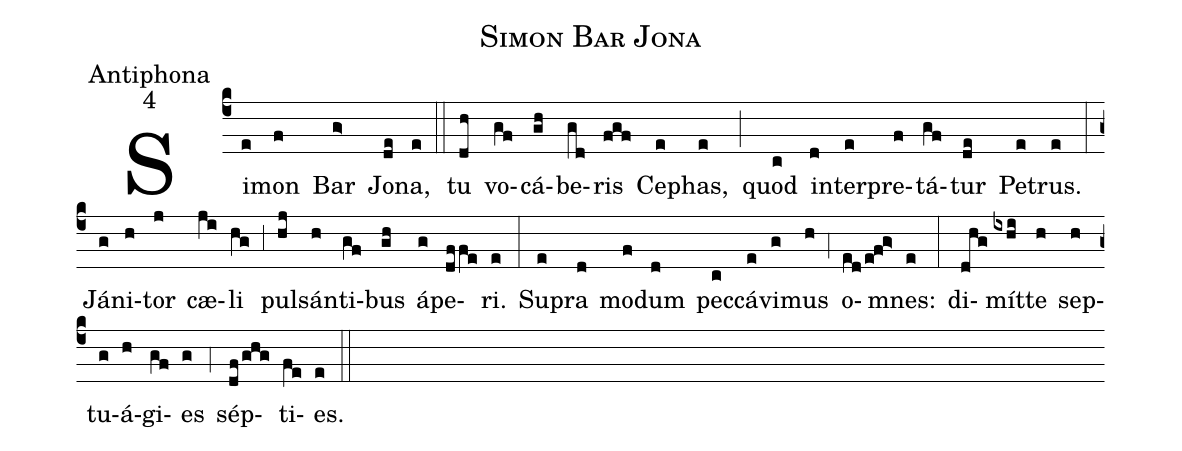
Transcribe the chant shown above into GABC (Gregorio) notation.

name:Simon Bar Jona;
office-part:Antiphona;
mode:4;
%%
(c4) Si(e)mon(f) Bar(g>) Jo(de)na,(e) (::)
tu(dh) vo(gf)cá(gh)be(gd)ris(fgf) Ce(e)phas,(e) (;) quod(c) in(d)ter(e)pre(f)tá(gf)tur(de) Pe(e)trus.(e) (:)
Já(g)ni(h)tor(j) cæ(ji)li(hg) (,3) pul(hj)sán(h)ti(gf)bus(gh) á(g)pe(dffe)ri.(e) (:)
Su(e)pra(d) mo(f)dum(d) pec(c)cá(e)vi(g)mus(h) (,4) o(ed/e!fg>)mnes:(e) (:)
di(dhg)mít(ixhi)te(h) sep(h)tu(g)á(h)gi(gf)es(g) (,4) sép(df/ghg)ti(fe)es.(e) (::)
